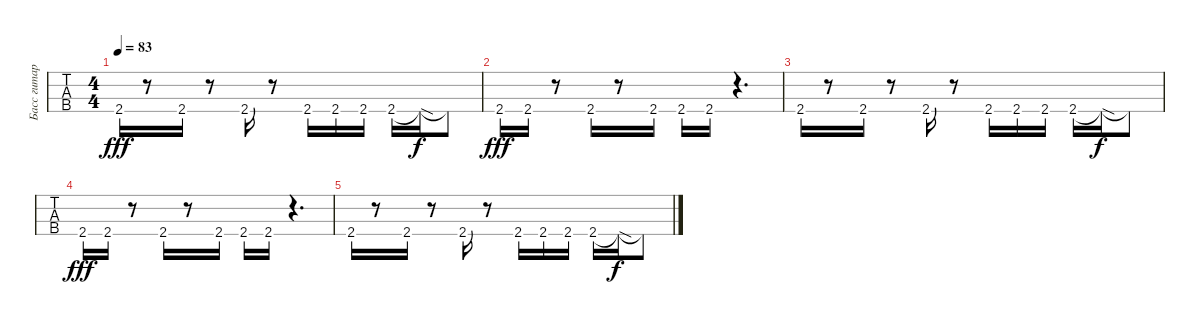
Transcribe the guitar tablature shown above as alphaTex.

\track ("Басс гитара" "Басс гитар") {instrument electricbassfinger}
\staff {tabs}
\tuning (G2 D2 A1 D1) {hide}
\ts (4 4)
\tempo 83
\clef f4
\ks c
2.4{hac}.16{dy fff} r.8 2.4{hac}.16 r.8 2.4{hac}.16 r.8 2.4{hac}.16 2.4{hac}.16 2.4{hac}.16 2.4{hac}.16 2.4{sod t}.16{dy f} 2.4{t}.8 |
2.4{hac}.16{dy fff} 2.4{hac}.16 r.8 2.4{hac}.16 r.8 2.4{hac}.16 2.4{hac}.16 2.4{hac}.16 r.4{d} |
2.4{hac}.16 r.8 2.4{hac}.16 r.8 2.4{hac}.16 r.8 2.4{hac}.16 2.4{hac}.16 2.4{hac}.16 2.4{hac}.16 2.4{sod t}.16{dy f} 2.4{t}.8 |
2.4{hac}.16{dy fff} 2.4{hac}.16 r.8 2.4{hac}.16 r.8 2.4{hac}.16 2.4{hac}.16 2.4{hac}.16 r.4{d} |
2.4{hac}.16 r.8 2.4{hac}.16 r.8 2.4{hac}.16 r.8 2.4{hac}.16 2.4{hac}.16 2.4{hac}.16 2.4{hac}.16 2.4{sod t}.16{dy f} 2.4{t}.8
